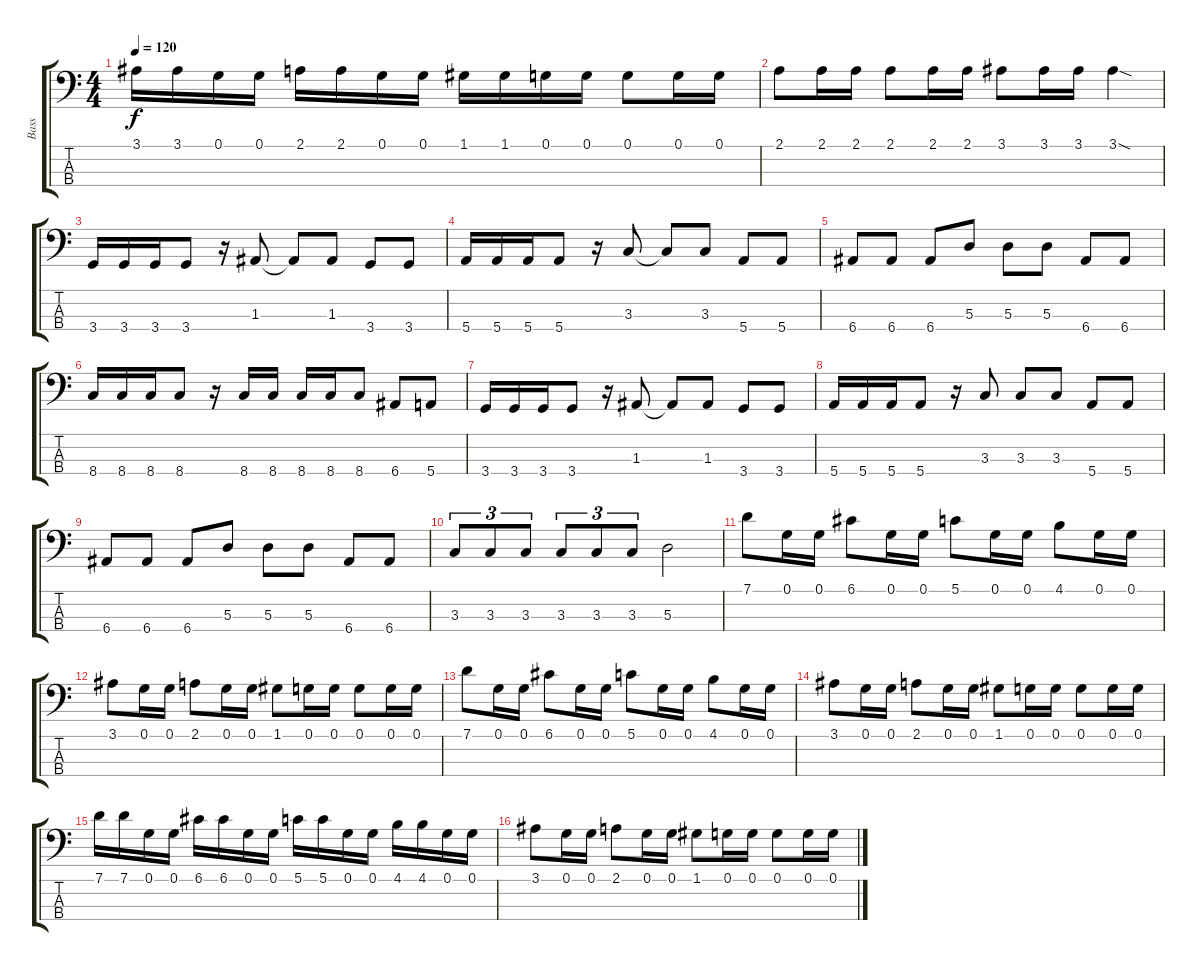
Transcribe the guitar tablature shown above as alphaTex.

\track ("Bass" "Bass") {instrument electricbassfinger}
\staff {score tabs}
\tuning (G2 D2 A1 E1) {hide}
\ts (4 4)
\tempo 120
\clef f4
\ks c
3.1.16{dy f} 3.1.16 0.1.16 0.1.16 2.1.16 2.1.16 0.1.16 0.1.16 1.1.16 1.1.16 0.1.16 0.1.16 0.1.8 0.1.16 0.1.16 |
2.1.8 2.1.16 2.1.16 2.1.8 2.1.16 2.1.16 3.1.8 3.1.16 3.1.16 3.1{sod}.4 |
3.4.16 3.4.16 3.4.16 3.4.8 r.16 1.3.8 1.3{t}.8 1.3.8 3.4.8 3.4.8 |
5.4.16 5.4.16 5.4.16 5.4.8 r.16 3.3.8 3.3{t}.8 3.3.8 5.4.8 5.4.8 |
6.4.8 6.4.8 6.4.8 5.3.8 5.3.8 5.3.8 6.4.8 6.4.8 |
8.4.16 8.4.16 8.4.16 8.4.8 r.16 8.4.16 8.4.16 8.4.16 8.4.16 8.4.8 6.4.8 5.4.8 |
3.4.16 3.4.16 3.4.16 3.4.8 r.16 1.3.8 1.3{t}.8 1.3.8 3.4.8 3.4.8 |
5.4.16 5.4.16 5.4.16 5.4.8 r.16 3.3.8 3.3.8 3.3.8 5.4.8 5.4.8 |
6.4.8 6.4.8 6.4.8 5.3.8 5.3.8 5.3.8 6.4.8 6.4.8 |
3.3.8{tu (3 2)} 3.3.8{tu (3 2)} 3.3.8{tu (3 2)} 3.3.8{tu (3 2)} 3.3.8{tu (3 2)} 3.3.8{tu (3 2)} 5.3.2 |
7.1.8 0.1.16 0.1.16 6.1.8 0.1.16 0.1.16 5.1.8 0.1.16 0.1.16 4.1.8 0.1.16 0.1.16 |
3.1.8 0.1.16 0.1.16 2.1.8 0.1.16 0.1.16 1.1.8 0.1.16 0.1.16 0.1.8 0.1.16 0.1.16 |
7.1.8 0.1.16 0.1.16 6.1.8 0.1.16 0.1.16 5.1.8 0.1.16 0.1.16 4.1.8 0.1.16 0.1.16 |
3.1.8 0.1.16 0.1.16 2.1.8 0.1.16 0.1.16 1.1.8 0.1.16 0.1.16 0.1.8 0.1.16 0.1.16 |
7.1.16 7.1.16 0.1.16 0.1.16 6.1.16 6.1.16 0.1.16 0.1.16 5.1.16 5.1.16 0.1.16 0.1.16 4.1.16 4.1.16 0.1.16 0.1.16 |
3.1.8 0.1.16 0.1.16 2.1.8 0.1.16 0.1.16 1.1.8 0.1.16 0.1.16 0.1.8 0.1.16 0.1.16
